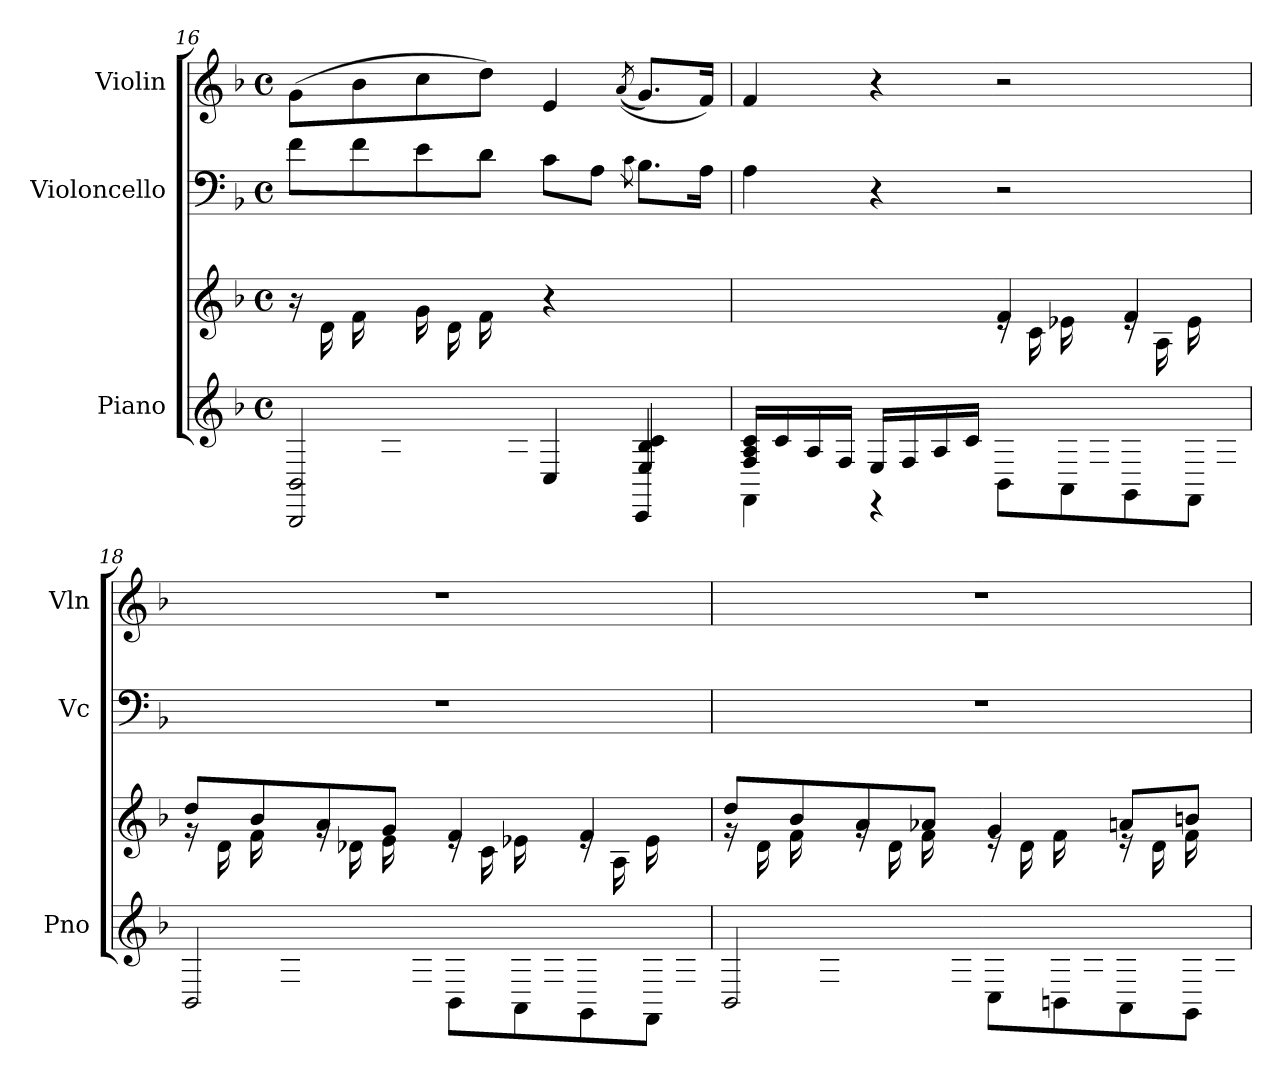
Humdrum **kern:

**kern	**kern	**kern	**kern
*part3	*part3	*part2	*part1
*staff4	*staff3	*staff2	*staff1
*I"Piano	*	*I"Violoncello	*I"Violin
*I'Pno	*	*I'Vc	*I'Vln
*clefG2	*clefG2	*clefF4	*clefG2
*k[b-]	*k[b-]	*k[b-]	*k[b-]
*M4/4	*M4/4	*M4/4	*M4/4
*met(c)	*met(c)	*met(c)	*met(c)
=16	=16	=16	=16
*^	*	*	*
8.ryy	2BBB-/ 2BB-/	16r	8f\L	(>8g\L
.	.	16d\LL	.	.
.	.	16f\	8f\	8b-\
16G/JJ	.	16ryy	.	.
8.ryy	.	16g\LL	8e\	8cc\
.	.	16d\	.	.
.	.	16f\	8d\J	8dd\J)
16G/JJ	.	16ryy	.	.
4ryy	4C/	4r	8c\L	4e/
.	.	.	8A\J	.
.	.	.	8qc\	(<(<8qa/
4E/ 4B-/ 4c/	4CC/	4ryy	8.B-\L	8.g/L)
.	.	.	16A\Jk	16f/Jk)
!!LO:LB:g=z
=17	=17	=17	=17	=17
*	*^	*^	*	*
16F/ 16A/ 16c/LL	8.ryy	4FF\	2ryy	2ryy	4A\	4f/
16c/	.	.	.	.	.	.
16A/	.	.	.	.	.	.
16F/JJ	16ryy@	.	.	.	.	.
16E/LL	16ryy@	4rEE	.	.	4r	4r
16F/	16ryy@	.	.	.	.	.
16A/	16ryy@	.	.	.	.	.
16c/JJ	16ryy@	.	.	.	.	.
2ryy	16ryy@	8BB-\L	4f/	16re	2r	2r
.	16ryy@	.	.	16c\LL	.	.
.	16ryy@	8AA\	.	16e-X\	.	.
.	16F/JJ	.	.	16ryy	.	.
.	8.ryy	8GG\	4f/	16re	.	.
.	.	.	.	16A\LL	.	.
.	.	8FF\J	.	16e-\	.	.
.	16F/JJ	.	.	16ryy	.	.
*	*v	*v	*	*	*	*
=18	=18	=18	=18	=18	=18
8.ryy	2BB-/	8dd/L	16rg	1r	1r
.	.	.	16d\LL	.	.
.	.	8b-/	16f\	.	.
16F/JJ	.	.	16ryy	.	.
8.ryy	.	8a/	16rg	.	.
.	.	.	16d-X\LL	.	.
.	.	8g/J	16e\	.	.
16F/JJ	.	.	16ryy	.	.
8.ryy	8BB-\L	4f/	16re	.	.
.	.	.	16c\LL	.	.
.	8AA\	.	16e-X\	.	.
16F/JJ	.	.	16ryy	.	.
8.ryy	8GG\	4f/	16re	.	.
.	.	.	16A\LL	.	.
.	8FF\J	.	16e-\	.	.
16F/JJ	.	.	16ryy	.	.
!!LO:LB:g=z
=19	=19	=19	=19	=19	=19
8.ryy	2BB-/	8dd/L	16rg	1r	1r
.	.	.	16d\LL	.	.
.	.	8b-/	16f\	.	.
16F/JJ	.	.	16ryy	.	.
8.ryy	.	8a/	16rg	.	.
.	.	.	16d\LL	.	.
.	.	8a-X/J	16f\	.	.
16F/JJ	.	.	16ryy	.	.
8.ryy	8C\L	4g/	16re	.	.
.	.	.	16d\LL	.	.
.	8BBn\	.	16f\	.	.
16G/JJ	.	.	16ryy	.	.
8.ryy	8AA\	8an/L	16re	.	.
.	.	.	16d\LL	.	.
.	8GG\J	8bn/J	16f\	.	.
16G/JJ	.	.	16ryy	.	.
*v	*v	*	*	*	*
*	*v	*v	*	*
=	=	=	=
*-	*-	*-	*-
